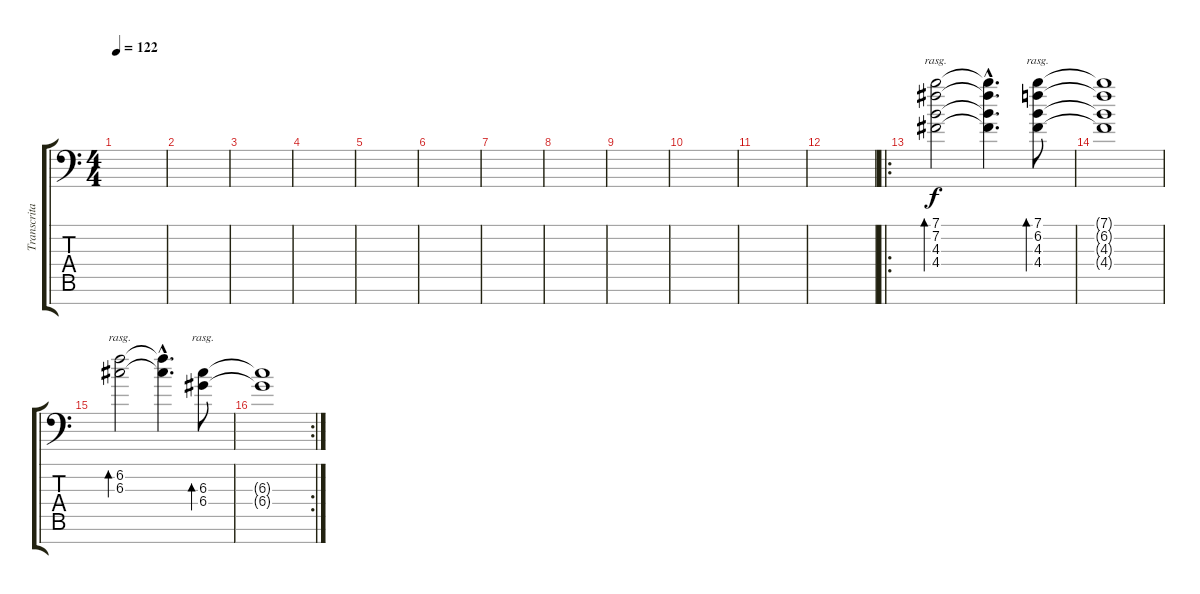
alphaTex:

\track ("Transcrita por" "Transcrita") {instrument electricguitarmuted}
\staff {score tabs}
\tuning (E4 B3 G3 D3 A2 E2 C-1) {hide}
\ts (4 4)
\tempo 122
\clef f4
\ks c
|
|
|
|
|
|
|
|
|
|
|
|
\ro
(7.1 7.2 4.3 4.4).2{bd 480 rasg ii} (7.1{hac t} 7.2{hac t} 4.3{hac t} 4.4{hac t}).4{d} (7.1 6.2 4.3 4.4).8{bd 480 rasg ii} |
(7.1{t} 6.2{t} 4.3{t} 4.4{t}).1 |
(6.2 6.3).2{bd 120 rasg ii} (6.2{hac t} 6.3{hac t}).4{d} (6.3 6.4).8{bd 120 rasg ii} |
\rc 2
(6.3{t} 6.4{t}).1
